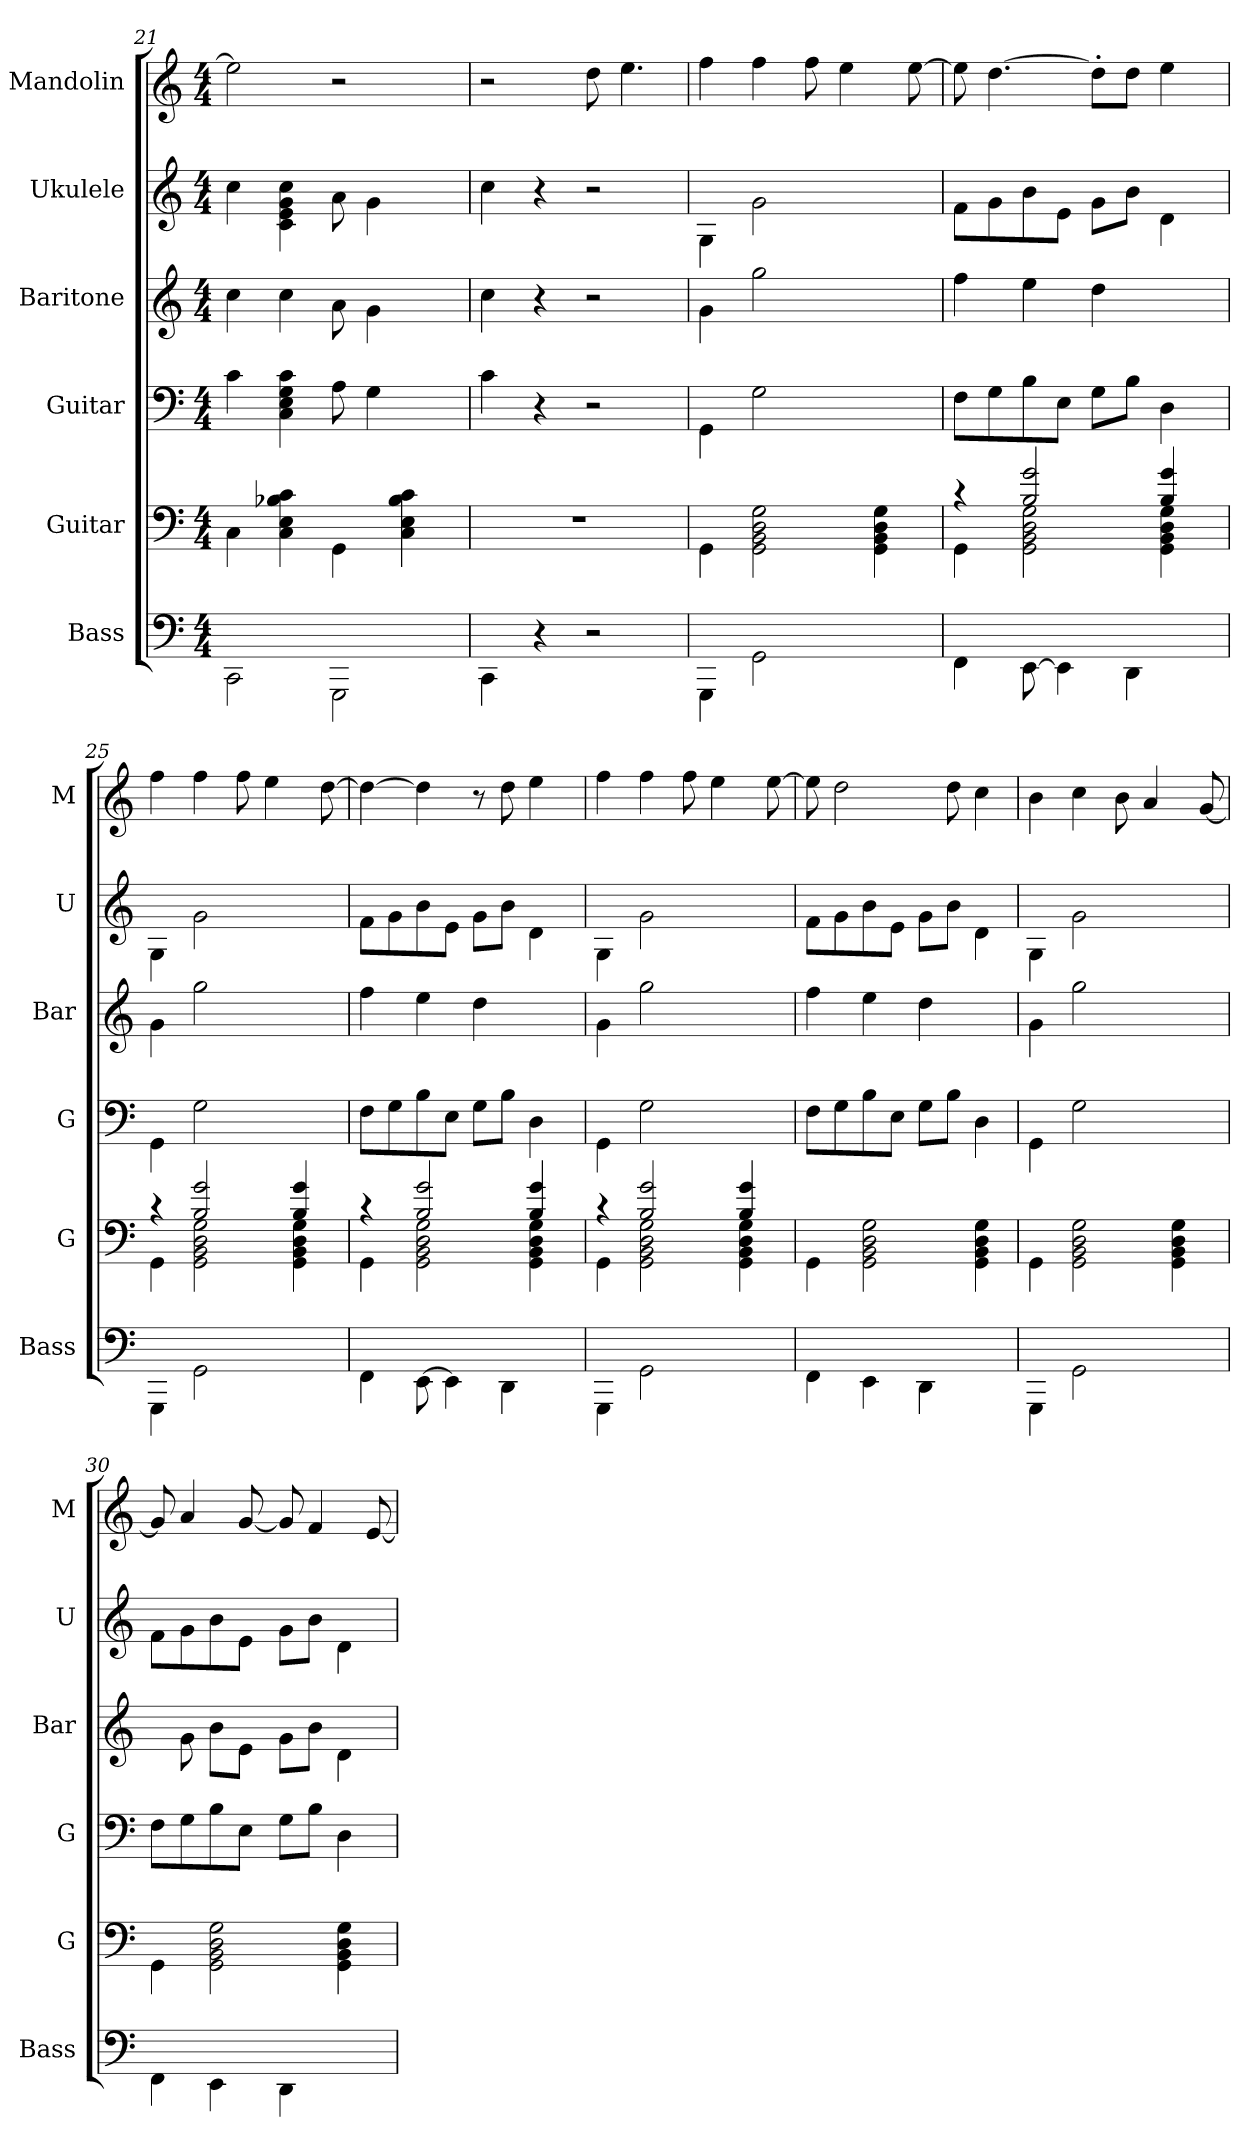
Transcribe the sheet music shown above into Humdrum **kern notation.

**kern	**kern	**kern	**kern	**kern	**kern
*part6	*part5	*part4	*part3	*part2	*part1
*staff6	*staff5	*staff4	*staff3	*staff2	*staff1
*I"Bass	*I"Guitar	*I"Guitar	*I"Baritone	*I"Ukulele	*I"Mandolin
*I'Bass	*I'G	*I'G	*I'Bar	*I'U	*I'M
*	*	*	*	*	*clefG2
*	*	*	*ITrd7c12	*	*
*k[]	*k[]	*k[]	*k[]	*k[]	*k[]
*M4/4	*M4/4	*M4/4	*M4/4	*M4/4	*M4/4
=21	=21	=21	=21	=21	=21
2CC\	4C\	4c\	4c\	4cc\	2ee\]
.	4C\ 4E\ 4B-\ 4c\	4C\ 4E\ 4G\ 4c\	4c\	4c\ 4e\ 4g\ 4cc\	.
2GGG\	4GG\	8A\	8A\	8a\	2r
.	.	4G\	4G\	4g\	.
.	4C\ 4E\ 4B-\ 4c\	.	.	.	.
.	.	8ryy	8ryy	8ryy	.
=22	=22	=22	=22	=22	=22
4CC\	1r	4c\	4c\	4cc\	2r
4r	.	4r	4r	4r	.
2r	.	2r	2r	2r	8dd\
.	.	.	.	.	4.ee\
!!LO:LB:g=z
=23	=23	=23	=23	=23	=23
4GGG\	4GG\	4GG\	4G\	4G\	4ff\
2GG\	2GG\ 2BB\ 2D\ 2G\	2G\	2g\	2g\	4ff\
.	.	.	.	.	8ff\
.	.	.	.	.	4ee\
4ryy	4GG\ 4BB\ 4D\ 4G\	4ryy	4ryy	4ryy	.
.	.	.	.	.	[8ee\
=24	=24	=24	=24	=24	=24
*	*^	*	*	*	*
4FF\	4r	4GG\	8F\L	4f\	8f\L	8ee\]
.	.	.	8G\	.	8g\	[4.dd\
[8EE\	2B/ 2g/	2GG\ 2BB\ 2D\ 2G\	8B\	4e\	8b\	.
4EE\]	.	.	8E\J	.	8e\J	.
.	.	.	8G\L	4d\	8g\L	8dd'\L]
4DD\	.	.	8B\J	.	8b\J	8dd\J
.	4B/ 4g/	4GG\ 4BB\ 4D\ 4G\	4D\	4ryy	4d\	4ee\
8ryy	.	.	.	.	.	.
=25	=25	=25	=25	=25	=25	=25
4GGG\	4r	4GG\	4GG\	4G\	4G\	4ff\
2GG\	2B/ 2g/	2GG\ 2BB\ 2D\ 2G\	2G\	2g\	2g\	4ff\
.	.	.	.	.	.	8ff\
.	.	.	.	.	.	4ee\
4ryy	4B/ 4g/	4GG\ 4BB\ 4D\ 4G\	4ryy	4ryy	4ryy	.
.	.	.	.	.	.	[8dd\
=26	=26	=26	=26	=26	=26	=26
4FF\	4r	4GG\	8F\L	4f\	8f\L	4dd\_
.	.	.	8G\	.	8g\	.
[8EE\	2B/ 2g/	2GG\ 2BB\ 2D\ 2G\	8B\	4e\	8b\	4dd\]
4EE\]	.	.	8E\J	.	8e\J	.
.	.	.	8G\L	4d\	8g\L	8r
4DD\	.	.	8B\J	.	8b\J	8dd\
.	4B/ 4g/	4GG\ 4BB\ 4D\ 4G\	4D\	4ryy	4d\	4ee\
8ryy	.	.	.	.	.	.
=27	=27	=27	=27	=27	=27	=27
4GGG\	4r	4GG\	4GG\	4G\	4G\	4ff\
2GG\	2B/ 2g/	2GG\ 2BB\ 2D\ 2G\	2G\	2g\	2g\	4ff\
.	.	.	.	.	.	8ff\
.	.	.	.	.	.	4ee\
4ryy	4B/ 4g/	4GG\ 4BB\ 4D\ 4G\	4ryy	4ryy	4ryy	.
.	.	.	.	.	.	[8ee\
*	*v	*v	*	*	*	*
=28	=28	=28	=28	=28	=28
4FF\	4GG\	8F\L	4f\	8f\L	8ee\]
.	.	8G\	.	8g\	2dd\
4EE\	2GG\ 2BB\ 2D\ 2G\	8B\	4e\	8b\	.
.	.	8E\J	.	8e\J	.
4DD\	.	8G\L	4d\	8g\L	.
.	.	8B\J	.	8b\J	8dd\
4ryy	4GG\ 4BB\ 4D\ 4G\	4D\	4ryy	4d\	4cc\
=29	=29	=29	=29	=29	=29
4GGG\	4GG\	4GG\	4G\	4G\	4b\
2GG\	2GG\ 2BB\ 2D\ 2G\	2G\	2g\	2g\	4cc\
.	.	.	.	.	8b\
.	.	.	.	.	4a/
4ryy	4GG\ 4BB\ 4D\ 4G\	4ryy	4ryy	4ryy	.
.	.	.	.	.	[8g/
=30	=30	=30	=30	=30	=30
4FF\	4GG\	8F\L	8ryy	8f\L	8g/]
.	.	8G\	8G\	8g\	4a/
4EE\	2GG\ 2BB\ 2D\ 2G\	8B\	8B\L	8b\	.
.	.	8E\J	8E\J	8e\J	[8g/
4DD\	.	8G\L	8G\L	8g\L	8g/]
.	.	8B\J	8B\J	8b\J	4f/
4ryy	4GG\ 4BB\ 4D\ 4G\	4D\	4D\	4d\	.
.	.	.	.	.	[8e/
=	=	=	=	=	=
*-	*-	*-	*-	*-	*-
